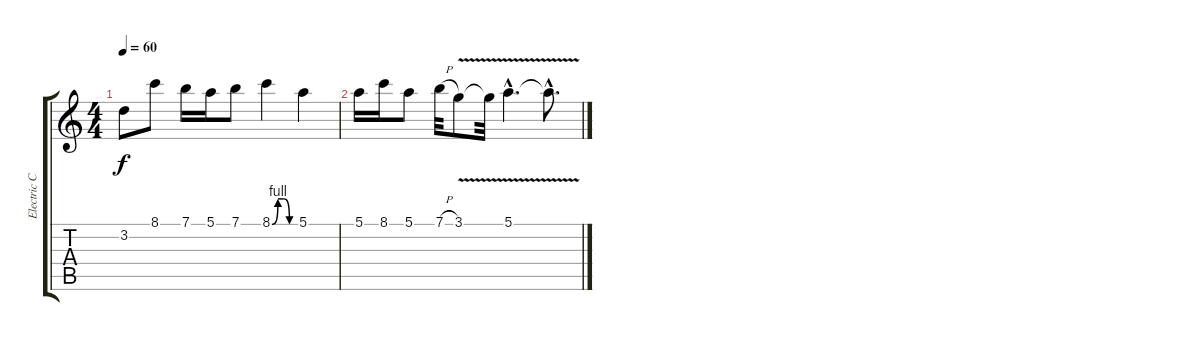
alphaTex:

\track ("Electric Clean" "Electric C") {instrument electricguitarclean}
\staff {score tabs}
\tuning (E4 B3 G3 D3 A2 E2) {hide}
\ts (4 4)
\tempo 60
\clef g2
\ks c
3.2.8{dy f} 8.1.8 7.1.16 5.1.16 7.1.8 8.1{be (custom 0 0 15 4 30 4 45 0 60 0)}.4 5.1.4 |
5.1.16 8.1.16 5.1.8 7.1{h}.32 3.1{v}.8 3.1{t}.32 5.1{v hac}.4{d} 5.1{hac t}.8{d}
